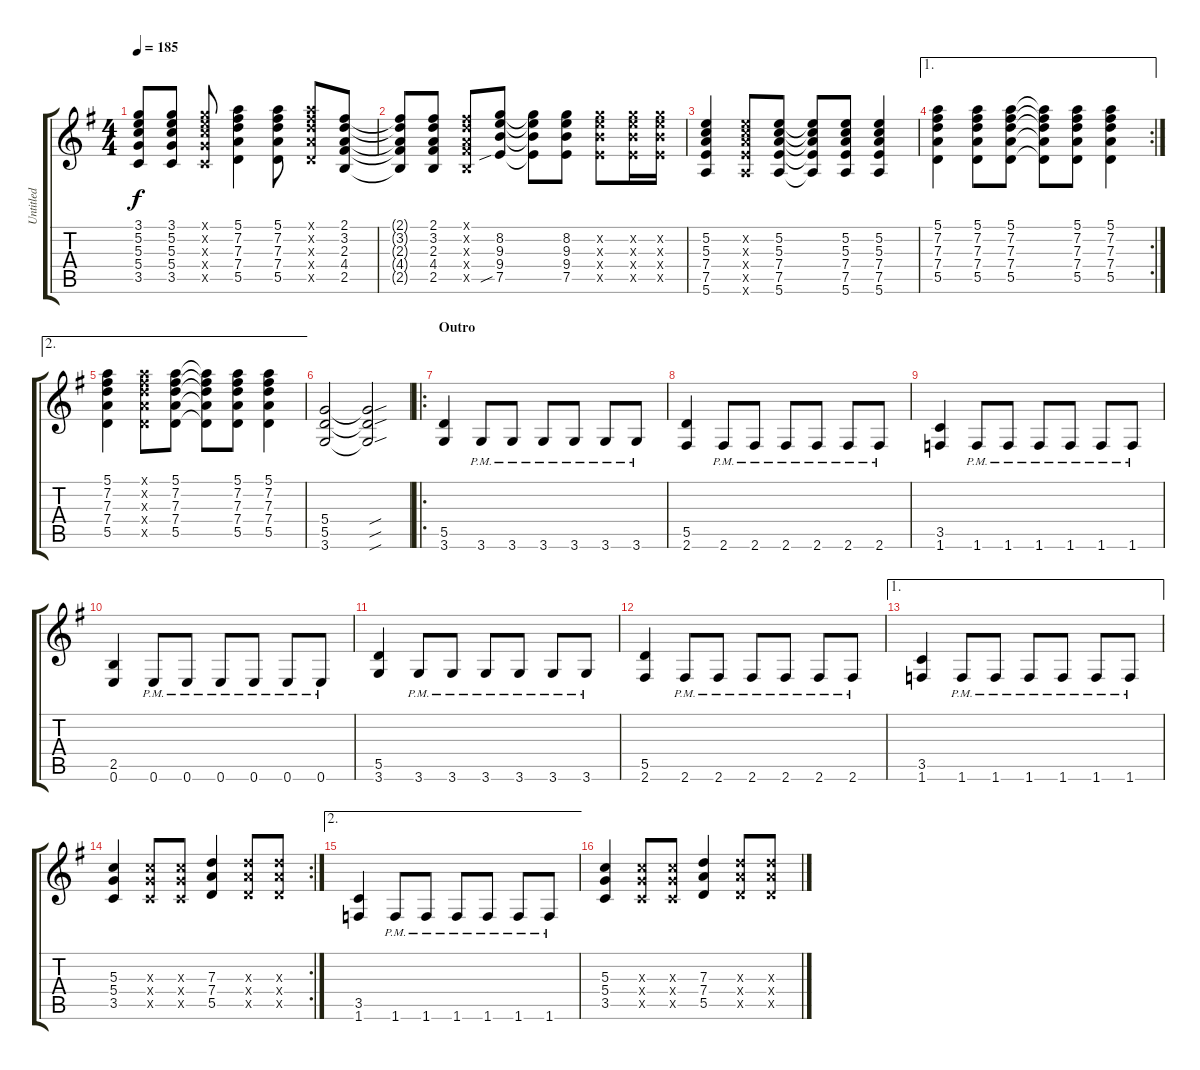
\track ("Untitled" "Untitled") {instrument overdrivenguitar}
\staff {score tabs}
\tuning (E4 B3 G3 D3 A2 E2) {hide}
\ts (4 4)
\tempo 185
\clef g2
\ks g
(3.1 5.2 5.3 5.4 3.5).8{dy f} (3.1 5.2 5.3 5.4 3.5).8 (3.1{x} 5.2{x} 5.3{x} 5.4{x} 3.5{x}).8 (5.1 7.2 7.3 7.4 5.5).4 (5.1 7.2 7.3 7.4 5.5).8 (5.1{x} 7.2{x} 7.3{x} 7.4{x} 5.5{x}).8 (2.1 3.2 2.3 4.4 2.5).8 |
(2.1{t} 3.2{t} 2.3{t} 4.4{t} 2.5{t}).8 (2.1 3.2 2.3 4.4 2.5).8 (2.1{x} 3.2{x} 2.3{x} 4.4{x} 2.5{x}).8 (8.2 9.3 9.4 7.5{sib}).8 (8.2{t} 9.3{t} 9.4{t} 7.5{t}).8 (8.2 9.3 9.4 7.5).8 (8.2{x} 9.3{x} 9.4{x} 7.5{x}).8 (8.2{x} 9.3{x} 9.4{x} 7.5{x}).16 (8.2{x} 9.3{x} 9.4{x} 7.5{x}).16 |
(5.2 5.3 7.4 7.5 5.6).4 (5.2{x} 5.3{x} 7.4{x} 7.5{x} 5.6{x}).8 (5.2 5.3 7.4 7.5 5.6).8 (5.2{t} 5.3{t} 7.4{t} 7.5{t} 5.6{t}).8 (5.2 5.3 7.4 7.5 5.6).8 (5.2 5.3 7.4 7.5 5.6).4 |
\ae 1
\rc 2
(5.1 7.2 7.3 7.4 5.5).4 (5.1 7.2 7.3 7.4 5.5).8 (5.1 7.2 7.3 7.4 5.5).8 (5.1{t} 7.2{t} 7.3{t} 7.4{t} 5.5{t}).8 (5.1 7.2 7.3 7.4 5.5).8 (5.1 7.2 7.3 7.4 5.5).4 |
\ae 2
(5.1 7.2 7.3 7.4 5.5).4 (5.1{x} 7.2{x} 7.3{x} 7.4{x} 5.5{x}).8 (5.1 7.2 7.3 7.4 5.5).8 (5.1{t} 7.2{t} 7.3{t} 7.4{t} 5.5{t}).8 (5.1 7.2 7.3 7.4 5.5).8 (5.1 7.2 7.3 7.4 5.5).4 |
(5.4 5.5 3.6).2 (5.4{sou t} 5.5{sou t} 3.6{sou t}).2 |
\ro
\section ("" "Outro")
(5.5 3.6).4 3.6{pm}.8 3.6{pm}.8 3.6{pm}.8 3.6{pm}.8 3.6{pm}.8 3.6{pm}.8 |
(5.5 2.6).4 2.6{pm}.8 2.6{pm}.8 2.6{pm}.8 2.6{pm}.8 2.6{pm}.8 2.6{pm}.8 |
(3.5 1.6).4 1.6{pm}.8 1.6{pm}.8 1.6{pm}.8 1.6{pm}.8 1.6{pm}.8 1.6{pm}.8 |
(2.5 0.6).4 0.6{pm}.8 0.6{pm}.8 0.6{pm}.8 0.6{pm}.8 0.6{pm}.8 0.6{pm}.8 |
(5.5 3.6).4 3.6{pm}.8 3.6{pm}.8 3.6{pm}.8 3.6{pm}.8 3.6{pm}.8 3.6{pm}.8 |
(5.5 2.6).4 2.6{pm}.8 2.6{pm}.8 2.6{pm}.8 2.6{pm}.8 2.6{pm}.8 2.6{pm}.8 |
\ae 1
(3.5 1.6).4 1.6{pm}.8 1.6{pm}.8 1.6{pm}.8 1.6{pm}.8 1.6{pm}.8 1.6{pm}.8 |
\rc 2
(5.3 5.4 3.5).4 (5.3{x} 5.4{x} 3.5{x}).8 (5.3{x} 5.4{x} 3.5{x}).8 (7.3 7.4 5.5).4 (7.3{x} 7.4{x} 5.5{x}).8 (7.3{x} 7.4{x} 5.5{x}).8 |
\ae 2
(3.5 1.6).4 1.6{pm}.8 1.6{pm}.8 1.6{pm}.8 1.6{pm}.8 1.6{pm}.8 1.6{pm}.8 |
(5.3 5.4 3.5).4 (5.3{x} 5.4{x} 3.5{x}).8 (5.3{x} 5.4{x} 3.5{x}).8 (7.3 7.4 5.5).4 (7.3{x} 7.4{x} 5.5{x}).8 (7.3{x} 7.4{x} 5.5{x}).8
